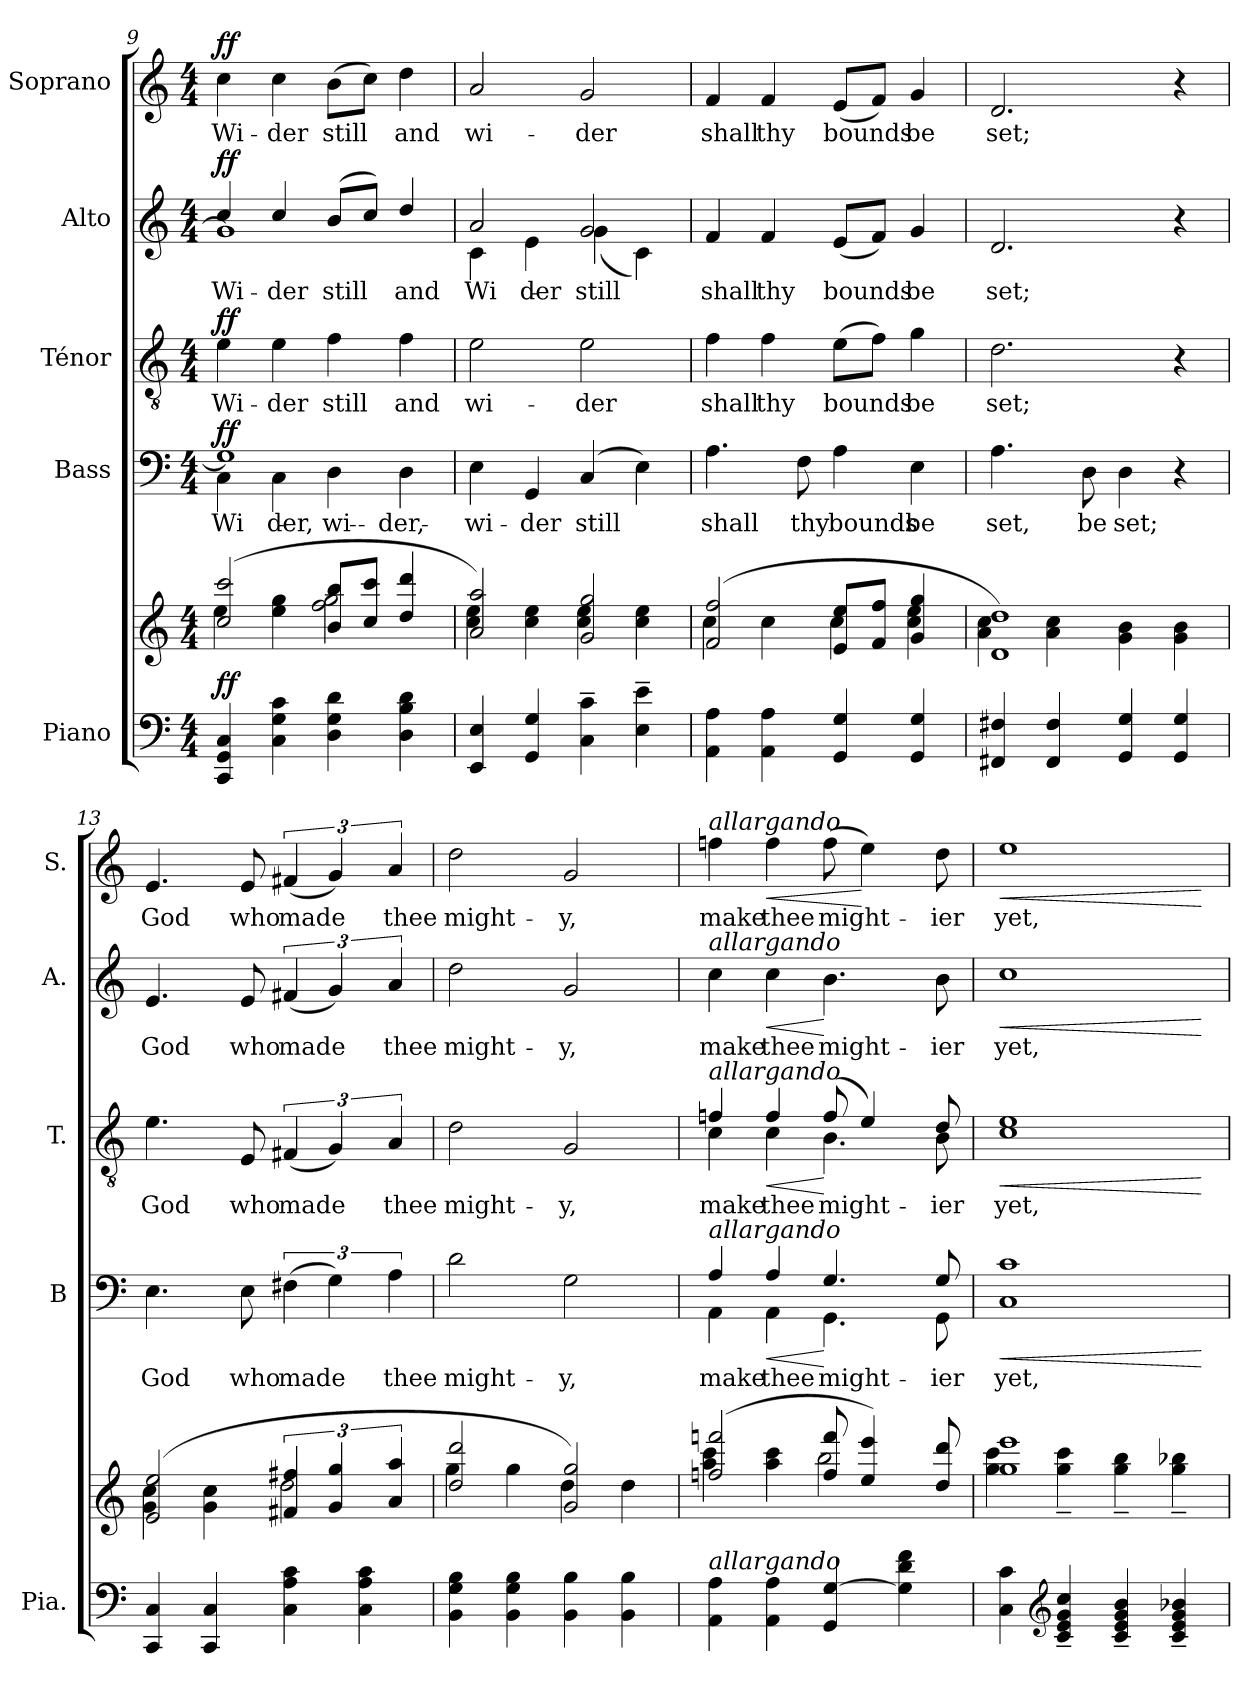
**kern	**kern	**dynam	**kern	**text	**dynam	**kern	**text	**dynam	**kern	**text	**dynam	**kern	**text	**dynam
*part5	*part5	*part5	*part4	*part4	*part4	*part3	*part3	*part3	*part2	*part2	*part2	*part1	*part1	*part1
*staff6	*staff5	*staff5/6	*staff4	*staff4	*staff4	*staff3	*staff3	*staff3	*staff2	*staff2	*staff2	*staff1	*staff1	*staff1
*I"Piano	*	*	*I"Bass	*	*	*I"Ténor	*	*	*I"Alto	*	*	*I"Soprano	*	*
*I'Pia.	*	*	*I'B	*	*	*I'T.	*	*	*I'A.	*	*	*I'S.	*	*
!!LO:PB:g=z
*clefF4	*clefG2	*	*clefF4	*	*	*clefGv2	*	*	*clefG2	*	*	*clefG2	*	*
*k[]	*k[]	*	*k[]	*	*	*k[]	*	*	*k[]	*	*	*k[]	*	*
*M4/4	*M4/4	*	*M4/4	*	*	*M4/4	*	*	*M4/4	*	*	*M4/4	*	*
=9	=9	=9	=9	=9	=9	=9	=9	=9	=9	=9	=9	=9	=9	=9
*	*^	*	*^	*	*	*	*	*	*^	*	*	*	*	*
!	!	!	!LO:DY:a=2	!	!	!	!LO:DY:a	!	!	!LO:DY:a	!	!	!	!LO:DY:a	!	!	!LO:DY:a
4CC/ 4GG/ 4C/	(2cc/ 2ccc/	4ee\	ff	1G]	4C\	Wi-	ff	4e\	Wi-	ff	4cc/	1g]	Wi-	ff	4cc\	Wi-	ff
4C\ 4G\ 4c\	.	4ee\ 4gg\	.	.	4C\	-der,	.	4e\	-der	.	4cc/	.	-der	.	4cc\	-der	.
4D\ 4G\ 4d\	8b/ 8bb/L	2ff\ 2gg\	.	.	4D\	wi-	.	4f\	still	.	(8b/L	.	still	.	(8b\L	still	.
.	8cc/ 8ccc/J	.	.	.	.	.	.	.	.	.	8cc/J)	.	.	.	8cc\J)	.	.
4D\ 4B\ 4d\	4dd/ 4ddd/	.	.	.	4D\	-der,	.	4f\	and	.	4dd/	.	and	.	4dd\	and	.
*	*	*	*	*v	*v	*	*	*	*	*	*	*	*	*	*	*	*
=10	=10	=10	=10	=10	=10	=10	=10	=10	=10	=10	=10	=10	=10	=10	=10	=10
4EE/ 4E/	2a/ 2aa/)	4cc\ 4ee\	.	4E\	wi-	.	2e\	wi-	.	2a/	4c\	Wi-	.	2a/	wi-	.
4GG/ 4G/	.	4cc\ 4ee\	.	4GG/	-der	.	.	.	.	.	4e\	-der	.	.	.	.
4C\~ 4c\~	2g/ 2gg/	4cc\ 4ee\	.	(4C/	still	.	2e\	-der	.	2g/	(4g\	still	.	2g/	-der	.
4E\~ 4e\~	.	4cc\ 4ee\	.	4E\)	.	.	.	.	.	.	4c\)	.	.	.	.	.
*	*	*	*	*	*	*	*	*	*	*v	*v	*	*	*	*	*
=11	=11	=11	=11	=11	=11	=11	=11	=11	=11	=11	=11	=11	=11	=11	=11
4AA\ 4A\	(2f/ 2ff/	4cc\	.	4.A\	shall	.	4f\	shall	.	4f/	shall	.	4f/	shall	.
4AA\ 4A\	.	4cc\	.	.	.	.	4f\	thy	.	4f/	thy	.	4f/	thy	.
.	.	.	.	8F\	thy	.	.	.	.	.	.	.	.	.	.
4GG/ 4G/	8e/ 8ee/L	4cc\	.	4A\	bounds	.	(8e\L	bounds	.	(8e/L	bounds	.	(8e/L	bounds	.
.	8f/ 8ff/J	.	.	.	.	.	8f\J)	.	.	8f/J)	.	.	8f/J)	.	.
4GG/ 4G/	4g/ 4gg/	4cc\ 4ee\	.	4E\	be	.	4g\	be	.	4g/	be	.	4g/	be	.
=12	=12	=12	=12	=12	=12	=12	=12	=12	=12	=12	=12	=12	=12	=12	=12
4FF#X/ 4F#X/	1d 1dd)	4a\ 4cc\	.	4.A\	set,	.	2.d\	set;	.	2.d/	set;	.	2.d/	set;	.
4FF#/ 4F#/	.	4a\ 4cc\	.	.	.	.	.	.	.	.	.	.	.	.	.
.	.	.	.	8D\	be	.	.	.	.	.	.	.	.	.	.
4GG/ 4G/	.	4g\ 4b\	.	4D\	set;	.	.	.	.	.	.	.	.	.	.
4GG/ 4G/	.	4g\ 4b\	.	4r	.	.	4r	.	.	4r	.	.	4r	.	.
!!LO:LB:g=z
=13	=13	=13	=13	=13	=13	=13	=13	=13	=13	=13	=13	=13	=13	=13	=13
4CC/ 4C/	(2e/ 2ee/	4g\ 4cc\	.	4.E\	God	.	4.e\	God	.	4.e/	God	.	4.e/	God	.
4CC/ 4C/	.	4g\ 4cc\	.	.	.	.	.	.	.	.	.	.	.	.	.
.	.	.	.	8E\	who	.	8E/	who	.	8e/	who	.	8e/	who	.
4C\ 4A\ 4c\	6f#X/ 6ff#X/	2dd\	.	(>6F#X\	made	.	(>6F#X/	made	.	(>6f#X/	made	.	(>6f#X/	made	.
.	6g/ 6gg/	.	.	6G\)	.	.	6G/)	.	.	6g/)	.	.	6g/)	.	.
4C\ 4A\ 4c\	.	.	.	.	.	.	.	.	.	.	.	.	.	.	.
.	6a/ 6aa/	.	.	6A\	thee	.	6A/	thee	.	6a/	thee	.	6a/	thee	.
=14	=14	=14	=14	=14	=14	=14	=14	=14	=14	=14	=14	=14	=14	=14	=14
4BB\ 4G\ 4B\	2dd/ 2ddd/	4gg\	.	2d\	might-	.	2d\	might-	.	2dd\	might-	.	2dd\	might-	.
4BB\ 4G\ 4B\	.	4gg\	.	.	.	.	.	.	.	.	.	.	.	.	.
4BB\ 4B\	2g/ 2gg/)	4dd\	.	2G\	-y,	.	2G/	-y,	.	2g/	-y,	.	2g/	-y,	.
4BB\ 4B\	.	4dd\	.	.	.	.	.	.	.	.	.	.	.	.	.
=15	=15	=15	=15	=15	=15	=15	=15	=15	=15	=15	=15	=15	=15	=15	=15
*	*	*	*	*^	*	*	*^	*	*	*	*	*	*	*	*
!	!	!	!	!	!	!	!	!	!	!	!	!	!	!	!LO:TX:a:i:t=allargando	!	!
!	!	!	!	!	!	!	!	!	!	!	!	!LO:TX:a:i:t=allargando	!	!	!	!	!
!	!	!	!	!	!	!	!	!LO:TX:a:i:t=allargando	!	!	!	!	!	!	!	!	!
!	!	!	!	!LO:TX:a:i:t=allargando	!	!	!	!	!	!	!	!	!	!	!	!	!
!LO:TX:a:i:t=allargando	!	!	!	!	!	!	!	!	!	!	!	!	!	!	!	!	!
4AA\ 4A\	(2ffn/ 2fffn/	4aa\ 4ccc\	.	4A/	4AA\	make	.	4fn/	4c\	make	.	4cc\	make	.	4ffn\	make	.
!	!	!	!	!	!	!	!LO:HP:b	!	!	!	!LO:HP:b	!	!	!LO:HP:b	!	!	!LO:HP:b
4AA\ 4A\	.	4aa\ 4ccc\	.	4A/	4AA\	thee	<	4f/	4c\	thee	<	4cc\	thee	<	4ff\	thee	<
4GG/ [4G/	8ff/ 8fff/	2bb\	.	4.G/	4.GG\	might-	[	(8f/	4.B\	might-	[	4.b\	might-	[	(8ff\	might-	.
.	4ee/ 4eee/)	.	.	.	.	.	.	4e/)	.	.	.	.	.	.	4ee\)	.	[
4G\] 4d\ 4f\	.	.	.	.	.	.	.	.	.	.	.	.	.	.	.	.	.
.	8dd/ 8ddd/	.	.	8G/	8GG\	-ier	.	8d/	8B\	-ier	.	8b\	-ier	.	8dd\	-ier	.
!!LO:PB:g=z
=16	=16	=16	=16	=16	=16	=16	=16	=16	=16	=16	=16	=16	=16	=16	=16	=16	=16
!	!	!	!	!	!	!	!LO:HP:b	!	!	!	!LO:HP:b	!	!	!LO:HP:b	!	!	!LO:HP:b
4C\ 4c\	1gg 1eee	4gg\ 4ccc\	.	1c	1C	yet,	<	1e	1c	yet,	<	1cc	yet,	<	1ee	yet,	<
*clefG2	*	*	*	*	*	*	*	*	*	*	*	*	*	*	*	*	*
4c/~ 4e/~ 4g/~ 4cc/~	.	4gg\~ 4ccc\~	.	.	.	.	.	.	.	.	.	.	.	.	.	.	.
4c/~ 4e/~ 4g/~ 4b/~	.	4gg\~ 4bb\~	.	.	.	.	.	.	.	.	.	.	.	.	.	.	.
4c/~ 4e/~ 4g/~ 4b-X/~	.	4gg\~ 4bb-X\~	.	.	.	.	.	.	.	.	.	.	.	.	.	.	.
*	*v	*v	*	*	*	*	*	*v	*v	*	*	*	*	*	*	*	*
*	*	*	*v	*v	*	*	*	*	*	*	*	*	*	*	*
.	.	.	.	.	[	.	.	[	.	.	[	.	.	[
=	=	=	=	=	=	=	=	=	=	=	=	=	=	=
*-	*-	*-	*-	*-	*-	*-	*-	*-	*-	*-	*-	*-	*-	*-
